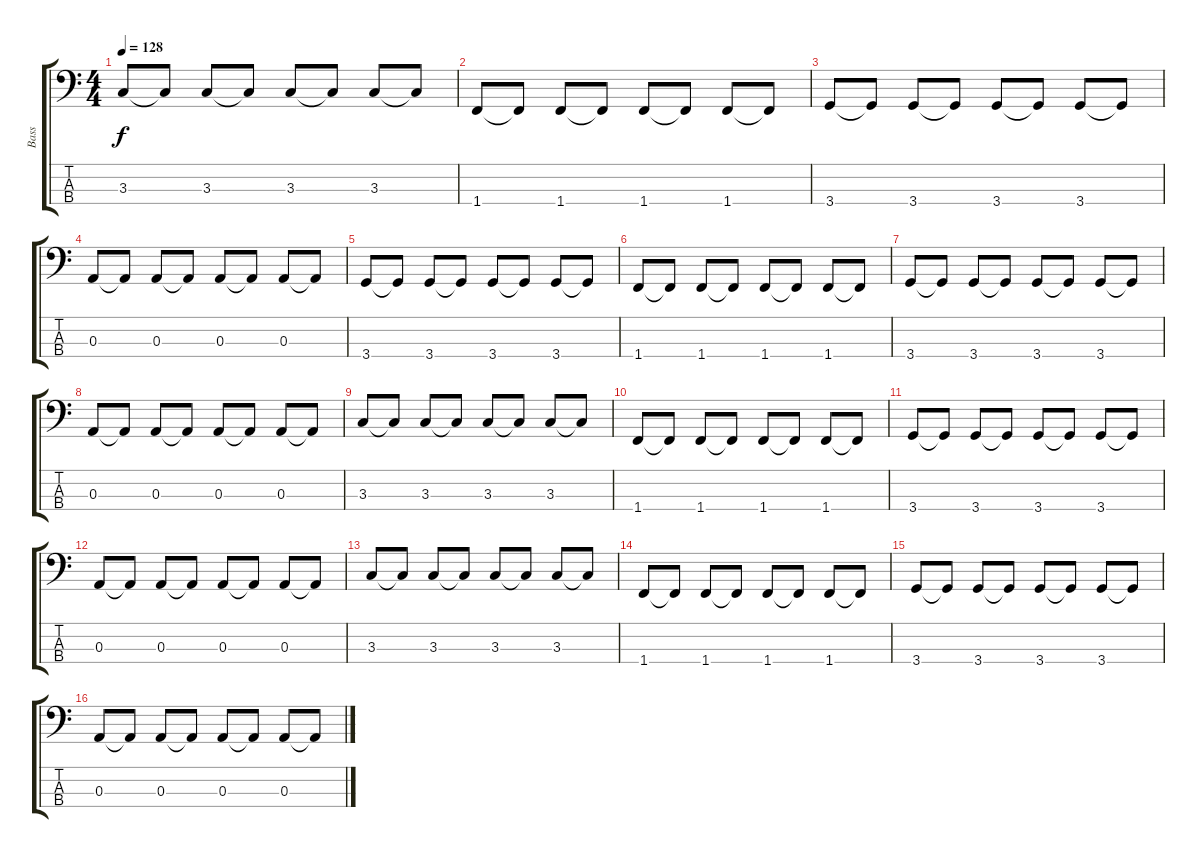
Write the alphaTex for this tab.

\track ("Bass" "Bass") {instrument electricbassfinger}
\staff {score tabs}
\tuning (G2 D2 A1 E1) {hide}
\ts (4 4)
\tempo 128
\clef f4
\ks c
3.3.8{dy f} 3.3{t}.8 3.3.8 3.3{t}.8 3.3.8 3.3{t}.8 3.3.8 3.3{t}.8 |
1.4.8 1.4{t}.8 1.4.8 1.4{t}.8 1.4.8 1.4{t}.8 1.4.8 1.4{t}.8 |
3.4.8 3.4{t}.8 3.4.8 3.4{t}.8 3.4.8 3.4{t}.8 3.4.8 3.4{t}.8 |
0.3.8 0.3{t}.8 0.3.8 0.3{t}.8 0.3.8 0.3{t}.8 0.3.8 0.3{t}.8 |
3.4.8 3.4{t}.8 3.4.8 3.4{t}.8 3.4.8 3.4{t}.8 3.4.8 3.4{t}.8 |
1.4.8 1.4{t}.8 1.4.8 1.4{t}.8 1.4.8 1.4{t}.8 1.4.8 1.4{t}.8 |
3.4.8 3.4{t}.8 3.4.8 3.4{t}.8 3.4.8 3.4{t}.8 3.4.8 3.4{t}.8 |
0.3.8 0.3{t}.8 0.3.8 0.3{t}.8 0.3.8 0.3{t}.8 0.3.8 0.3{t}.8 |
3.3.8 3.3{t}.8 3.3.8 3.3{t}.8 3.3.8 3.3{t}.8 3.3.8 3.3{t}.8 |
1.4.8 1.4{t}.8 1.4.8 1.4{t}.8 1.4.8 1.4{t}.8 1.4.8 1.4{t}.8 |
3.4.8 3.4{t}.8 3.4.8 3.4{t}.8 3.4.8 3.4{t}.8 3.4.8 3.4{t}.8 |
0.3.8 0.3{t}.8 0.3.8 0.3{t}.8 0.3.8 0.3{t}.8 0.3.8 0.3{t}.8 |
3.3.8 3.3{t}.8 3.3.8 3.3{t}.8 3.3.8 3.3{t}.8 3.3.8 3.3{t}.8 |
1.4.8 1.4{t}.8 1.4.8 1.4{t}.8 1.4.8 1.4{t}.8 1.4.8 1.4{t}.8 |
3.4.8 3.4{t}.8 3.4.8 3.4{t}.8 3.4.8 3.4{t}.8 3.4.8 3.4{t}.8 |
0.3.8 0.3{t}.8 0.3.8 0.3{t}.8 0.3.8 0.3{t}.8 0.3.8 0.3{t}.8
